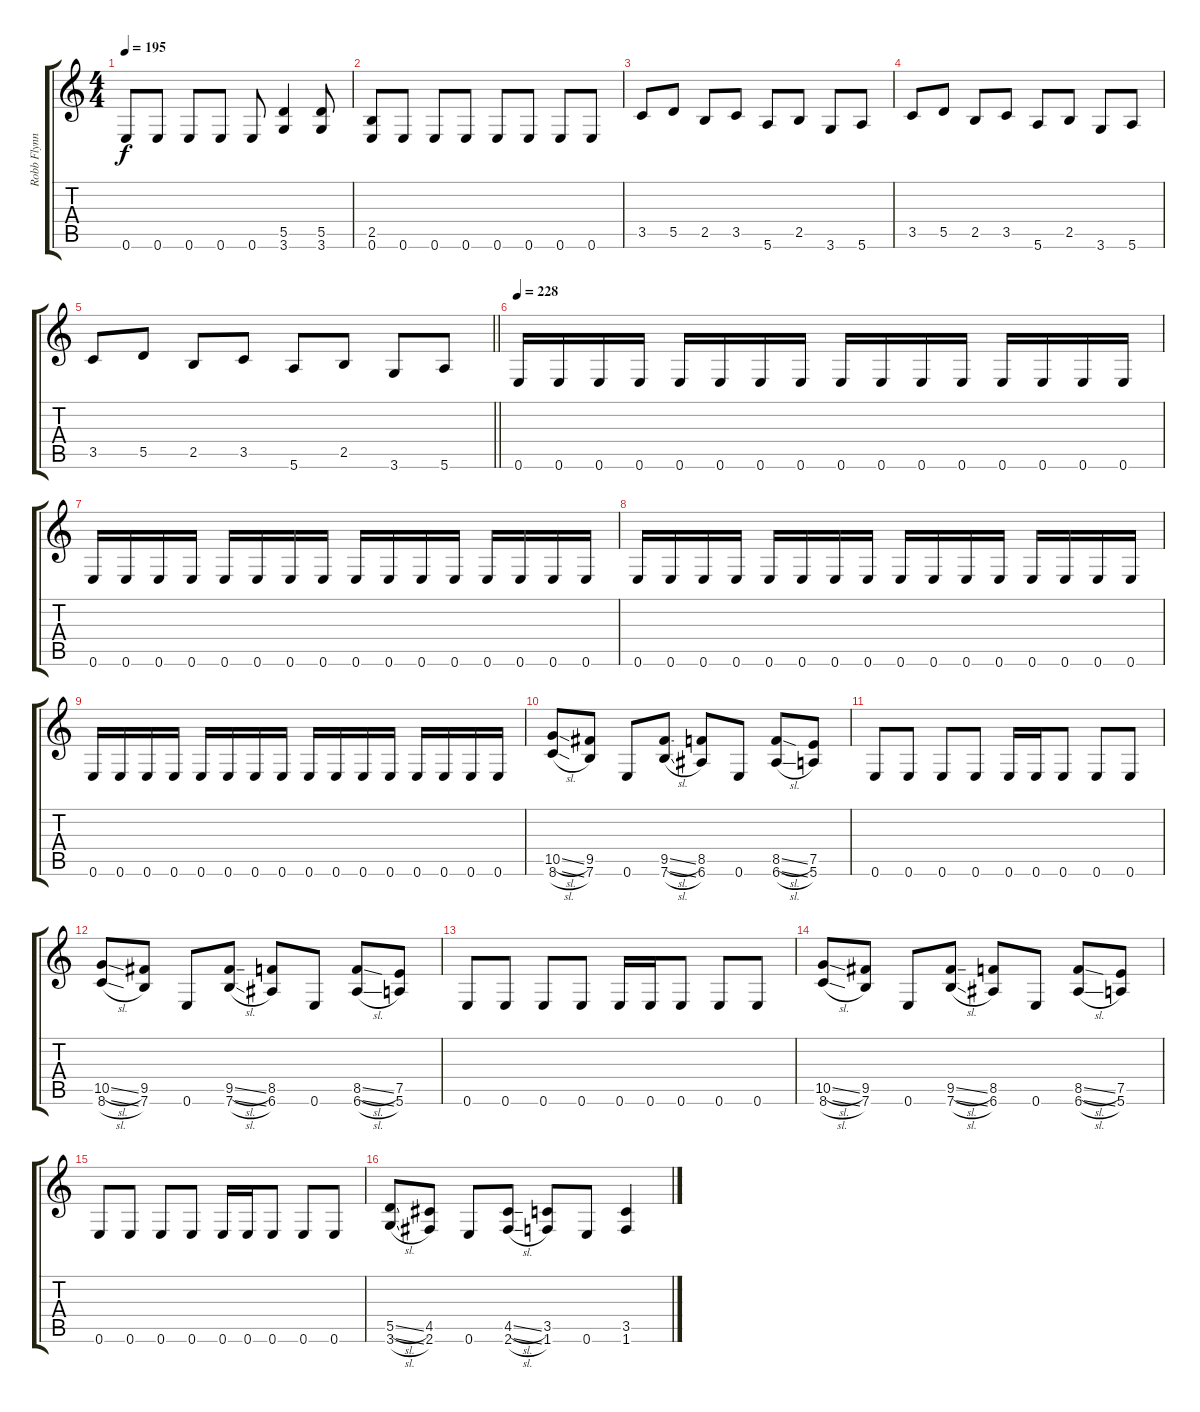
\track ("Robb Flynn" "Robb Flynn") {instrument distortionguitar}
\staff {score tabs}
\tuning (E4 B3 G3 D3 A2 E2) {hide}
\ts (4 4)
\tempo 195
\clef g2
\ks c
0.6.8{dy f} 0.6.8 0.6.8 0.6.8 0.6.8 (5.5 3.6).4 (5.5 3.6).8 |
(2.5 0.6).8 0.6.8 0.6.8 0.6.8 0.6.8 0.6.8 0.6.8 0.6.8 |
3.5.8 5.5.8 2.5.8 3.5.8 5.6.8 2.5.8 3.6.8 5.6.8 |
3.5.8 5.5.8 2.5.8 3.5.8 5.6.8 2.5.8 3.6.8 5.6.8 |
\barLineRight lightlight
3.5.8 5.5.8 2.5.8 3.5.8 5.6.8 2.5.8 3.6.8 5.6.8 |
\tempo 228
0.6.16 0.6.16 0.6.16 0.6.16 0.6.16 0.6.16 0.6.16 0.6.16 0.6.16 0.6.16 0.6.16 0.6.16 0.6.16 0.6.16 0.6.16 0.6.16 |
0.6.16 0.6.16 0.6.16 0.6.16 0.6.16 0.6.16 0.6.16 0.6.16 0.6.16 0.6.16 0.6.16 0.6.16 0.6.16 0.6.16 0.6.16 0.6.16 |
0.6.16 0.6.16 0.6.16 0.6.16 0.6.16 0.6.16 0.6.16 0.6.16 0.6.16 0.6.16 0.6.16 0.6.16 0.6.16 0.6.16 0.6.16 0.6.16 |
0.6.16 0.6.16 0.6.16 0.6.16 0.6.16 0.6.16 0.6.16 0.6.16 0.6.16 0.6.16 0.6.16 0.6.16 0.6.16 0.6.16 0.6.16 0.6.16 |
(10.5{sl} 8.6{sl}).8 (9.5 7.6).8 0.6.8 (9.5{sl} 7.6{sl}).8 (8.5 6.6).8 0.6.8 (8.5{sl} 6.6{sl}).8 (7.5 5.6).8 |
0.6.8 0.6.8 0.6.8 0.6.8 0.6.16 0.6.16 0.6.8 0.6.8 0.6.8 |
(10.5{sl} 8.6{sl}).8 (9.5 7.6).8 0.6.8 (9.5{sl} 7.6{sl}).8 (8.5 6.6).8 0.6.8 (8.5{sl} 6.6{sl}).8 (7.5 5.6).8 |
0.6.8 0.6.8 0.6.8 0.6.8 0.6.16 0.6.16 0.6.8 0.6.8 0.6.8 |
(10.5{sl} 8.6{sl}).8 (9.5 7.6).8 0.6.8 (9.5{sl} 7.6{sl}).8 (8.5 6.6).8 0.6.8 (8.5{sl} 6.6{sl}).8 (7.5 5.6).8 |
0.6.8 0.6.8 0.6.8 0.6.8 0.6.16 0.6.16 0.6.8 0.6.8 0.6.8 |
(5.5{sl} 3.6{sl}).8 (4.5 2.6).8 0.6.8 (4.5{sl} 2.6{sl}).8 (3.5 1.6).8 0.6.8 (3.5 1.6).4
